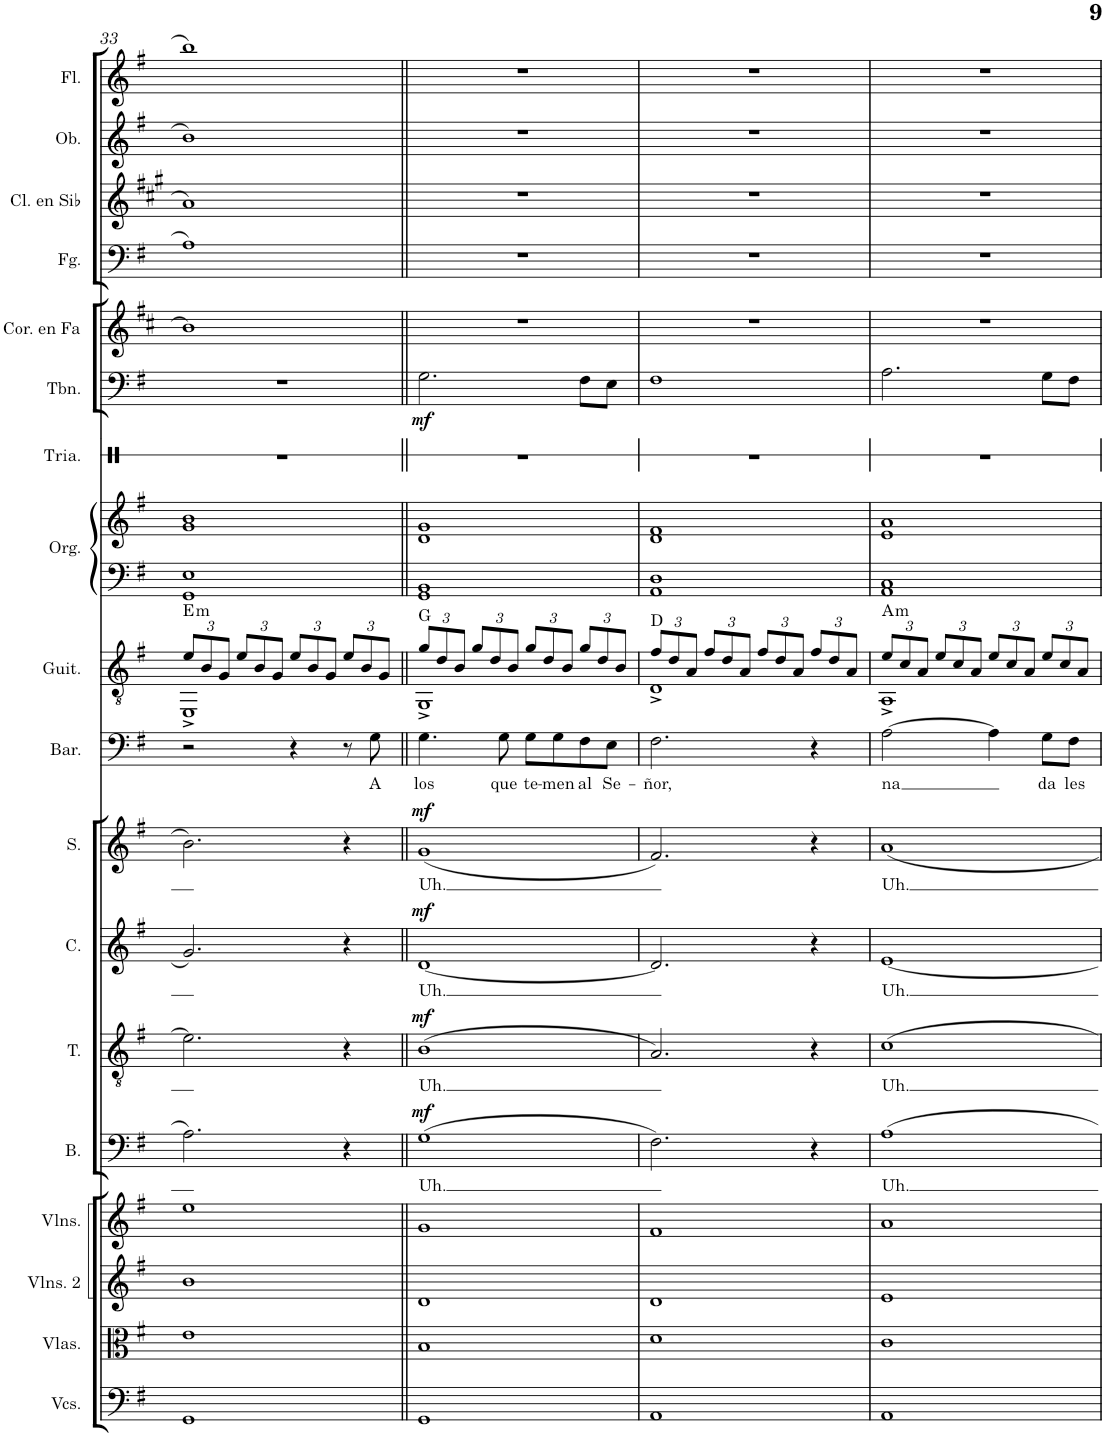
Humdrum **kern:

**kern	**kern	**kern	**kern	**kern	**text	**dynam	**kern	**text	**dynam	**kern	**text	**dynam	**kern	**text	**dynam	**kern	**text	**kern	**harte	**kern	**kern	**kern	**kern	**dynam	**kern	**kern	**kern	**kern	**kern
*part18	*part17	*part16	*part15	*part14	*part14	*part14	*part13	*part13	*part13	*part12	*part12	*part12	*part11	*part11	*part11	*part10	*part10	*part9	*part9	*part8	*part8	*part7	*part6	*part6	*part5	*part4	*part3	*part2	*part1
*staff19	*staff18	*staff17	*staff16	*staff15	*staff15	*staff15	*staff14	*staff14	*staff14	*staff13	*staff13	*staff13	*staff12	*staff12	*staff12	*staff11	*staff11	*staff10	*	*staff9	*staff8	*staff7	*staff6	*staff6	*staff5	*staff4	*staff3	*staff2	*staff1
*I"Violonchelos	*I"Violas	*I"Violines 2	*I"Violines 1	*I"Bajo	*	*	*I"Tenor	*	*	*I"Contralto	*	*	*I"Soprano	*	*	*I"Barítono	*	*I"Guitarra	*	*I"Órgano	*	*I"Triángulo	*I"Trombón	*	*I"Corno en Fa	*I"Fagot	*I"Clarinete en Sib	*I"Oboe	*I"Flauta
*I'Vcs.	*I'Vlas.	*I'Vlns. 2	*I'Vlns. 1	*I'B.	*	*	*I'T.	*	*	*I'C.	*	*	*I'S.	*	*	*I'Bar.	*	*I'Guit.	*	*	*	*	*I'Tbn.	*	*I'Cor. en Fa	*I'Fg.	*I'Cl. en Sib	*I'Ob.	*I'Fl.
!!LO:PB:g=z
*clefF4	*clefC3	*clefG2	*clefG2	*clefF4	*	*	*clefGv2	*	*	*clefG2	*	*	*clefG2	*	*	*clefF4	*	*clefGv2	*	*clefF4	*clefG2	*clefX	*clefF4	*	*clefG2	*clefF4	*clefG2	*clefG2	*clefG2
*	*	*	*	*	*	*	*	*	*	*	*	*	*	*	*	*	*	*	*	*	*	*	*	*	*Trd4c7	*	*Trd1c2	*	*
*k[f#]	*k[f#]	*k[f#]	*k[f#]	*k[f#]	*	*	*k[f#]	*	*	*k[f#]	*	*	*k[f#]	*	*	*k[f#]	*	*k[f#]	*	*k[f#]	*k[f#]	*k[]	*k[f#]	*	*k[f#c#]	*k[f#]	*k[f#c#g#]	*k[f#]	*k[f#]
*M4/4	*M4/4	*M4/4	*M4/4	*M4/4	*	*	*M4/4	*	*	*M4/4	*	*	*M4/4	*	*	*M4/4	*	*M4/4	*	*M4/4	*M4/4	*M4/4	*M4/4	*	*M4/4	*M4/4	*M4/4	*M4/4	*M4/4
*	*	*	*	*	*	*	*	*	*	*	*	*	*	*	*	*	*	*Xbrackettup	*	*	*	*	*	*	*	*	*	*	*
=33	=33	=33	=33	=33	=33	=33	=33	=33	=33	=33	=33	=33	=33	=33	=33	=33	=33	=33	=33	=33	=33	=33	=33	=33	=33	=33	=33	=33	=33
*	*	*	*	*	*	*	*	*	*	*	*	*	*	*	*	*	*	*^	*	*	*	*	*	*	*	*	*	*	*
!	!	!	!	!	!	!	!	!	!	!	!	!	!	!	!	!	!	!	!	!LO:H:kt=m	!	!	!	!	!	!	!	!	!	!
1GG	1e	1b	1ee	2.A\	.	.	2.e\]	.	.	2.g/	.	.	2.b\	.	.	2r	.	12e/L	1EE^	E:min	1GG 1E	1g 1b	1r	1r	.	1b]	1A	1a	1b	1bb
.	.	.	.	.	.	.	.	.	.	.	.	.	.	.	.	.	.	12B/	.	.	.	.	.	.	.	.	.	.	.	.
.	.	.	.	.	.	.	.	.	.	.	.	.	.	.	.	.	.	12G/J	.	.	.	.	.	.	.	.	.	.	.	.
.	.	.	.	.	.	.	.	.	.	.	.	.	.	.	.	.	.	12e/L	.	.	.	.	.	.	.	.	.	.	.	.
.	.	.	.	.	.	.	.	.	.	.	.	.	.	.	.	.	.	12B/	.	.	.	.	.	.	.	.	.	.	.	.
.	.	.	.	.	.	.	.	.	.	.	.	.	.	.	.	.	.	12G/J	.	.	.	.	.	.	.	.	.	.	.	.
.	.	.	.	.	.	.	.	.	.	.	.	.	.	.	.	4r	.	12e/L	.	.	.	.	.	.	.	.	.	.	.	.
.	.	.	.	.	.	.	.	.	.	.	.	.	.	.	.	.	.	12B/	.	.	.	.	.	.	.	.	.	.	.	.
.	.	.	.	.	.	.	.	.	.	.	.	.	.	.	.	.	.	12G/J	.	.	.	.	.	.	.	.	.	.	.	.
.	.	.	.	4r	.	.	4r	.	.	4r	.	.	4r	.	.	8r	.	12e/L	.	.	.	.	.	.	.	.	.	.	.	.
.	.	.	.	.	.	.	.	.	.	.	.	.	.	.	.	.	.	12B/	.	.	.	.	.	.	.	.	.	.	.	.
!	!	!	!	!	!	!	!	!	!	!	!	!	!	!	!	!	!LO:LY:b	!	!	!	!	!	!	!	!	!	!	!	!	!
.	.	.	.	.	.	.	.	.	.	.	.	.	.	.	.	8G\	A	.	.	.	.	.	.	.	.	.	.	.	.	.
.	.	.	.	.	.	.	.	.	.	.	.	.	.	.	.	.	.	12G/J	.	.	.	.	.	.	.	.	.	.	.	.
=34||	=34||	=34||	=34||	=34||	=34||	=34||	=34||	=34||	=34||	=34||	=34||	=34||	=34||	=34||	=34||	=34||	=34||	=34||	=34||	=34||	=34||	=34||	=34||	=34||	=34||	=34||	=34||	=34||	=34||	=34||
!	!	!	!	!	!LO:LY:b	!LO:DY:a	!	!LO:LY:b	!LO:DY:a	!	!LO:LY:b	!LO:DY:a	!	!LO:LY:b	!LO:DY:a	!	!LO:LY:b	!	!	!	!	!	!	!	!LO:DY:b	!	!	!	!	!
1GG	1B	1d	1g	(1G	Uh.	mf	(1B	Uh.	mf	[1d	Uh.	mf	(1g	Uh.	mf	4.G\	los	12g/L	1GG^	G:maj	1GG 1BB	1d 1g	1r	2.G\	mf	1r	1r	1r	1r	1r
.	.	.	.	.	.	.	.	.	.	.	.	.	.	.	.	.	.	12d/	.	.	.	.	.	.	.	.	.	.	.	.
.	.	.	.	.	.	.	.	.	.	.	.	.	.	.	.	.	.	12B/J	.	.	.	.	.	.	.	.	.	.	.	.
.	.	.	.	.	.	.	.	.	.	.	.	.	.	.	.	.	.	12g/L	.	.	.	.	.	.	.	.	.	.	.	.
.	.	.	.	.	.	.	.	.	.	.	.	.	.	.	.	.	.	12d/	.	.	.	.	.	.	.	.	.	.	.	.
!	!	!	!	!	!	!	!	!	!	!	!	!	!	!	!	!	!LO:LY:b	!	!	!	!	!	!	!	!	!	!	!	!	!
.	.	.	.	.	.	.	.	.	.	.	.	.	.	.	.	8G\	que	.	.	.	.	.	.	.	.	.	.	.	.	.
.	.	.	.	.	.	.	.	.	.	.	.	.	.	.	.	.	.	12B/J	.	.	.	.	.	.	.	.	.	.	.	.
!	!	!	!	!	!	!	!	!	!	!	!	!	!	!	!	!	!LO:LY:b	!	!	!	!	!	!	!	!	!	!	!	!	!
.	.	.	.	.	.	.	.	.	.	.	.	.	.	.	.	8G\L	te-	12g/L	.	.	.	.	.	.	.	.	.	.	.	.
.	.	.	.	.	.	.	.	.	.	.	.	.	.	.	.	.	.	12d/	.	.	.	.	.	.	.	.	.	.	.	.
!	!	!	!	!	!	!	!	!	!	!	!	!	!	!	!	!	!LO:LY:b	!	!	!	!	!	!	!	!	!	!	!	!	!
.	.	.	.	.	.	.	.	.	.	.	.	.	.	.	.	8G\	-men	.	.	.	.	.	.	.	.	.	.	.	.	.
.	.	.	.	.	.	.	.	.	.	.	.	.	.	.	.	.	.	12B/J	.	.	.	.	.	.	.	.	.	.	.	.
!	!	!	!	!	!	!	!	!	!	!	!	!	!	!	!	!	!LO:LY:b	!	!	!	!	!	!	!	!	!	!	!	!	!
.	.	.	.	.	.	.	.	.	.	.	.	.	.	.	.	8F#\	al	12g/L	.	.	.	.	.	8F#\L	.	.	.	.	.	.
.	.	.	.	.	.	.	.	.	.	.	.	.	.	.	.	.	.	12d/	.	.	.	.	.	.	.	.	.	.	.	.
!	!	!	!	!	!	!	!	!	!	!	!	!	!	!	!	!	!LO:LY:b	!	!	!	!	!	!	!	!	!	!	!	!	!
.	.	.	.	.	.	.	.	.	.	.	.	.	.	.	.	8E\J	Se-	.	.	.	.	.	.	8E\J	.	.	.	.	.	.
.	.	.	.	.	.	.	.	.	.	.	.	.	.	.	.	.	.	12B/J	.	.	.	.	.	.	.	.	.	.	.	.
=35	=35	=35	=35	=35	=35	=35	=35	=35	=35	=35	=35	=35	=35	=35	=35	=35	=35	=35	=35	=35	=35	=35	=35	=35	=35	=35	=35	=35	=35	=35
!	!	!	!	!	!	!	!	!	!	!	!	!	!	!	!	!	!LO:LY:b	!	!	!	!	!	!	!	!	!	!	!	!	!
1AA	1d	1d	1f#	2.F#\)	.	.	2.A/)	.	.	2.d/]	.	.	2.f#/)	.	.	2.F#\	-ñor,	12f#/L	1D^	D:maj	1AA 1D	1d 1f#	1r	1F#	.	1r	1r	1r	1r	1r
.	.	.	.	.	.	.	.	.	.	.	.	.	.	.	.	.	.	12d/	.	.	.	.	.	.	.	.	.	.	.	.
.	.	.	.	.	.	.	.	.	.	.	.	.	.	.	.	.	.	12A/J	.	.	.	.	.	.	.	.	.	.	.	.
.	.	.	.	.	.	.	.	.	.	.	.	.	.	.	.	.	.	12f#/L	.	.	.	.	.	.	.	.	.	.	.	.
.	.	.	.	.	.	.	.	.	.	.	.	.	.	.	.	.	.	12d/	.	.	.	.	.	.	.	.	.	.	.	.
.	.	.	.	.	.	.	.	.	.	.	.	.	.	.	.	.	.	12A/J	.	.	.	.	.	.	.	.	.	.	.	.
.	.	.	.	.	.	.	.	.	.	.	.	.	.	.	.	.	.	12f#/L	.	.	.	.	.	.	.	.	.	.	.	.
.	.	.	.	.	.	.	.	.	.	.	.	.	.	.	.	.	.	12d/	.	.	.	.	.	.	.	.	.	.	.	.
.	.	.	.	.	.	.	.	.	.	.	.	.	.	.	.	.	.	12A/J	.	.	.	.	.	.	.	.	.	.	.	.
.	.	.	.	4r	.	.	4r	.	.	4r	.	.	4r	.	.	4r	.	12f#/L	.	.	.	.	.	.	.	.	.	.	.	.
.	.	.	.	.	.	.	.	.	.	.	.	.	.	.	.	.	.	12d/	.	.	.	.	.	.	.	.	.	.	.	.
.	.	.	.	.	.	.	.	.	.	.	.	.	.	.	.	.	.	12A/J	.	.	.	.	.	.	.	.	.	.	.	.
=36	=36	=36	=36	=36	=36	=36	=36	=36	=36	=36	=36	=36	=36	=36	=36	=36	=36	=36	=36	=36	=36	=36	=36	=36	=36	=36	=36	=36	=36	=36
!	!	!	!	!	!LO:LY:b	!	!	!LO:LY:b	!	!	!LO:LY:b	!	!	!LO:LY:b	!	!	!LO:LY:b	!	!	!LO:H:kt=m	!	!	!	!	!	!	!	!	!	!
1AA	1c	1e	1a	1A	Uh.	.	1c	Uh.	.	[1e	Uh.	.	1a	Uh.	.	[2A\	na	12e/L	1AA^	A:min	1AA 1C	1e 1a	1r	2.A\	.	1r	1r	1r	1r	1r
.	.	.	.	.	.	.	.	.	.	.	.	.	.	.	.	.	.	12c/	.	.	.	.	.	.	.	.	.	.	.	.
.	.	.	.	.	.	.	.	.	.	.	.	.	.	.	.	.	.	12A/J	.	.	.	.	.	.	.	.	.	.	.	.
.	.	.	.	.	.	.	.	.	.	.	.	.	.	.	.	.	.	12e/L	.	.	.	.	.	.	.	.	.	.	.	.
.	.	.	.	.	.	.	.	.	.	.	.	.	.	.	.	.	.	12c/	.	.	.	.	.	.	.	.	.	.	.	.
.	.	.	.	.	.	.	.	.	.	.	.	.	.	.	.	.	.	12A/J	.	.	.	.	.	.	.	.	.	.	.	.
.	.	.	.	.	.	.	.	.	.	.	.	.	.	.	.	4A\]	.	12e/L	.	.	.	.	.	.	.	.	.	.	.	.
.	.	.	.	.	.	.	.	.	.	.	.	.	.	.	.	.	.	12c/	.	.	.	.	.	.	.	.	.	.	.	.
.	.	.	.	.	.	.	.	.	.	.	.	.	.	.	.	.	.	12A/J	.	.	.	.	.	.	.	.	.	.	.	.
!	!	!	!	!	!	!	!	!	!	!	!	!	!	!	!	!	!LO:LY:b	!	!	!	!	!	!	!	!	!	!	!	!	!
.	.	.	.	.	.	.	.	.	.	.	.	.	.	.	.	8G\L	da	12e/L	.	.	.	.	.	8G\L	.	.	.	.	.	.
.	.	.	.	.	.	.	.	.	.	.	.	.	.	.	.	.	.	12c/	.	.	.	.	.	.	.	.	.	.	.	.
!	!	!	!	!	!	!	!	!	!	!	!	!	!	!	!	!	!LO:LY:b	!	!	!	!	!	!	!	!	!	!	!	!	!
.	.	.	.	.	.	.	.	.	.	.	.	.	.	.	.	8F#\J	les	.	.	.	.	.	.	8F#\J	.	.	.	.	.	.
.	.	.	.	.	.	.	.	.	.	.	.	.	.	.	.	.	.	12A/J	.	.	.	.	.	.	.	.	.	.	.	.
*	*	*	*	*	*	*	*	*	*	*	*	*	*	*	*	*	*	*v	*v	*	*	*	*	*	*	*	*	*	*	*
=	=	=	=	=	=	=	=	=	=	=	=	=	=	=	=	=	=	=	=	=	=	=	=	=	=	=	=	=	=
*-	*-	*-	*-	*-	*-	*-	*-	*-	*-	*-	*-	*-	*-	*-	*-	*-	*-	*-	*-	*-	*-	*-	*-	*-	*-	*-	*-	*-	*-
